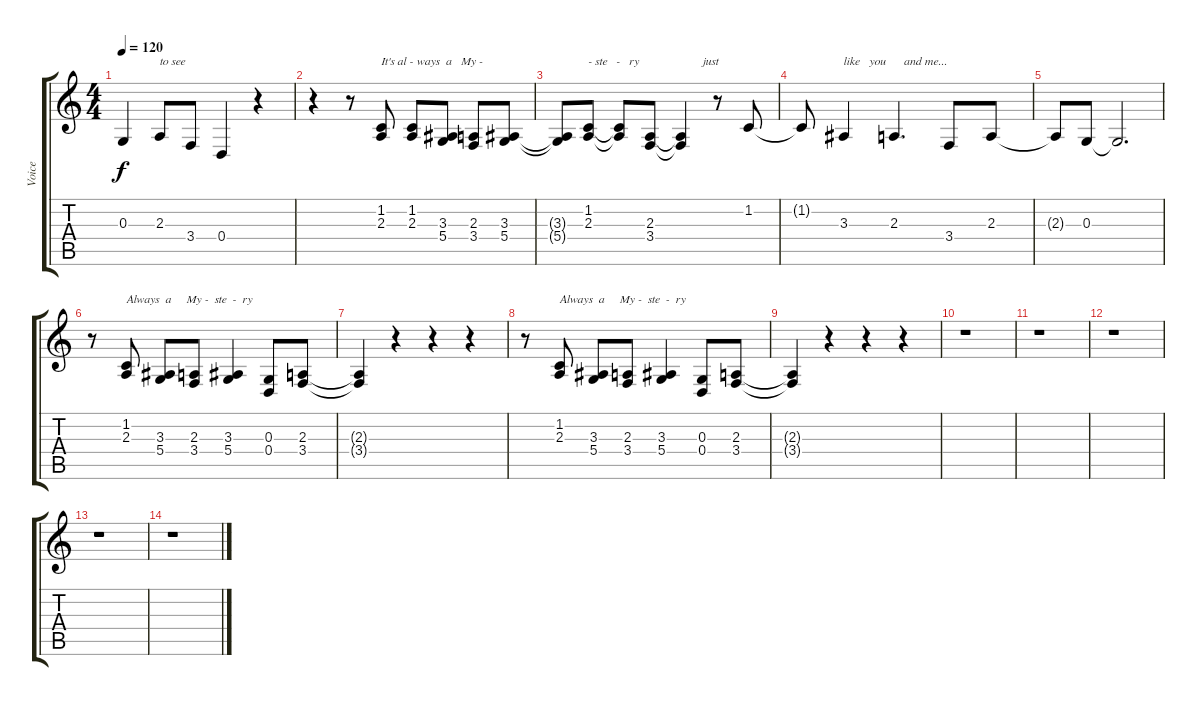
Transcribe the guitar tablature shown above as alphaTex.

\track ("Voice" "Voice") {instrument lead2sawtooth}
\staff {score tabs}
\tuning (E4 B3 G3 D3 A2 E2) {hide}
\ts (4 4)
\tempo 120
\clef g2
\ks c
0.3{t}.4{dy f} 2.3.8{txt "to see"} 3.4.8 0.4.4 r.4 |
r.4 r.8 (1.2 2.3).8{txt "It's al - ways  a   My -"} (1.2 2.3).8 (3.3 5.4).8 (2.3 3.4).8 (3.3 5.4).8 |
(3.3{t} 5.4{t}).8 (1.2 2.3).8{txt "- ste   -   ry                     just"} (1.2{t} 2.3{t}).8 (2.3 3.4).8 (2.3{t} 3.4{t}).4 r.8 1.2.8 |
1.2{t}.8 3.3.4{txt "like   you      and me..."} 2.3.4{d} 3.4.8 2.3.8 |
2.3{t}.8 0.3.8 0.3{t}.2{d} |
r.8 (1.2 2.3).8{txt "Always  a     My -  ste  -  ry"} (3.3 5.4).8 (2.3 3.4).8 (3.3 5.4).4 (0.3 0.4).8 (2.3 3.4).8 |
(2.3{t} 3.4{t}).4{volume 6} r.4 r.4 r.4 |
r.8 (1.2 2.3).8{txt "Always  a     My -  ste  -  ry"} (3.3 5.4).8 (2.3 3.4).8 (3.3 5.4).4 (0.3 0.4).8 (2.3 3.4).8 |
(2.3{t} 3.4{t}).4{volume 3} r.4 r.4 r.4 |
r.1 |
r.1{volume 1} |
r.1 |
r.1 |
r.1
